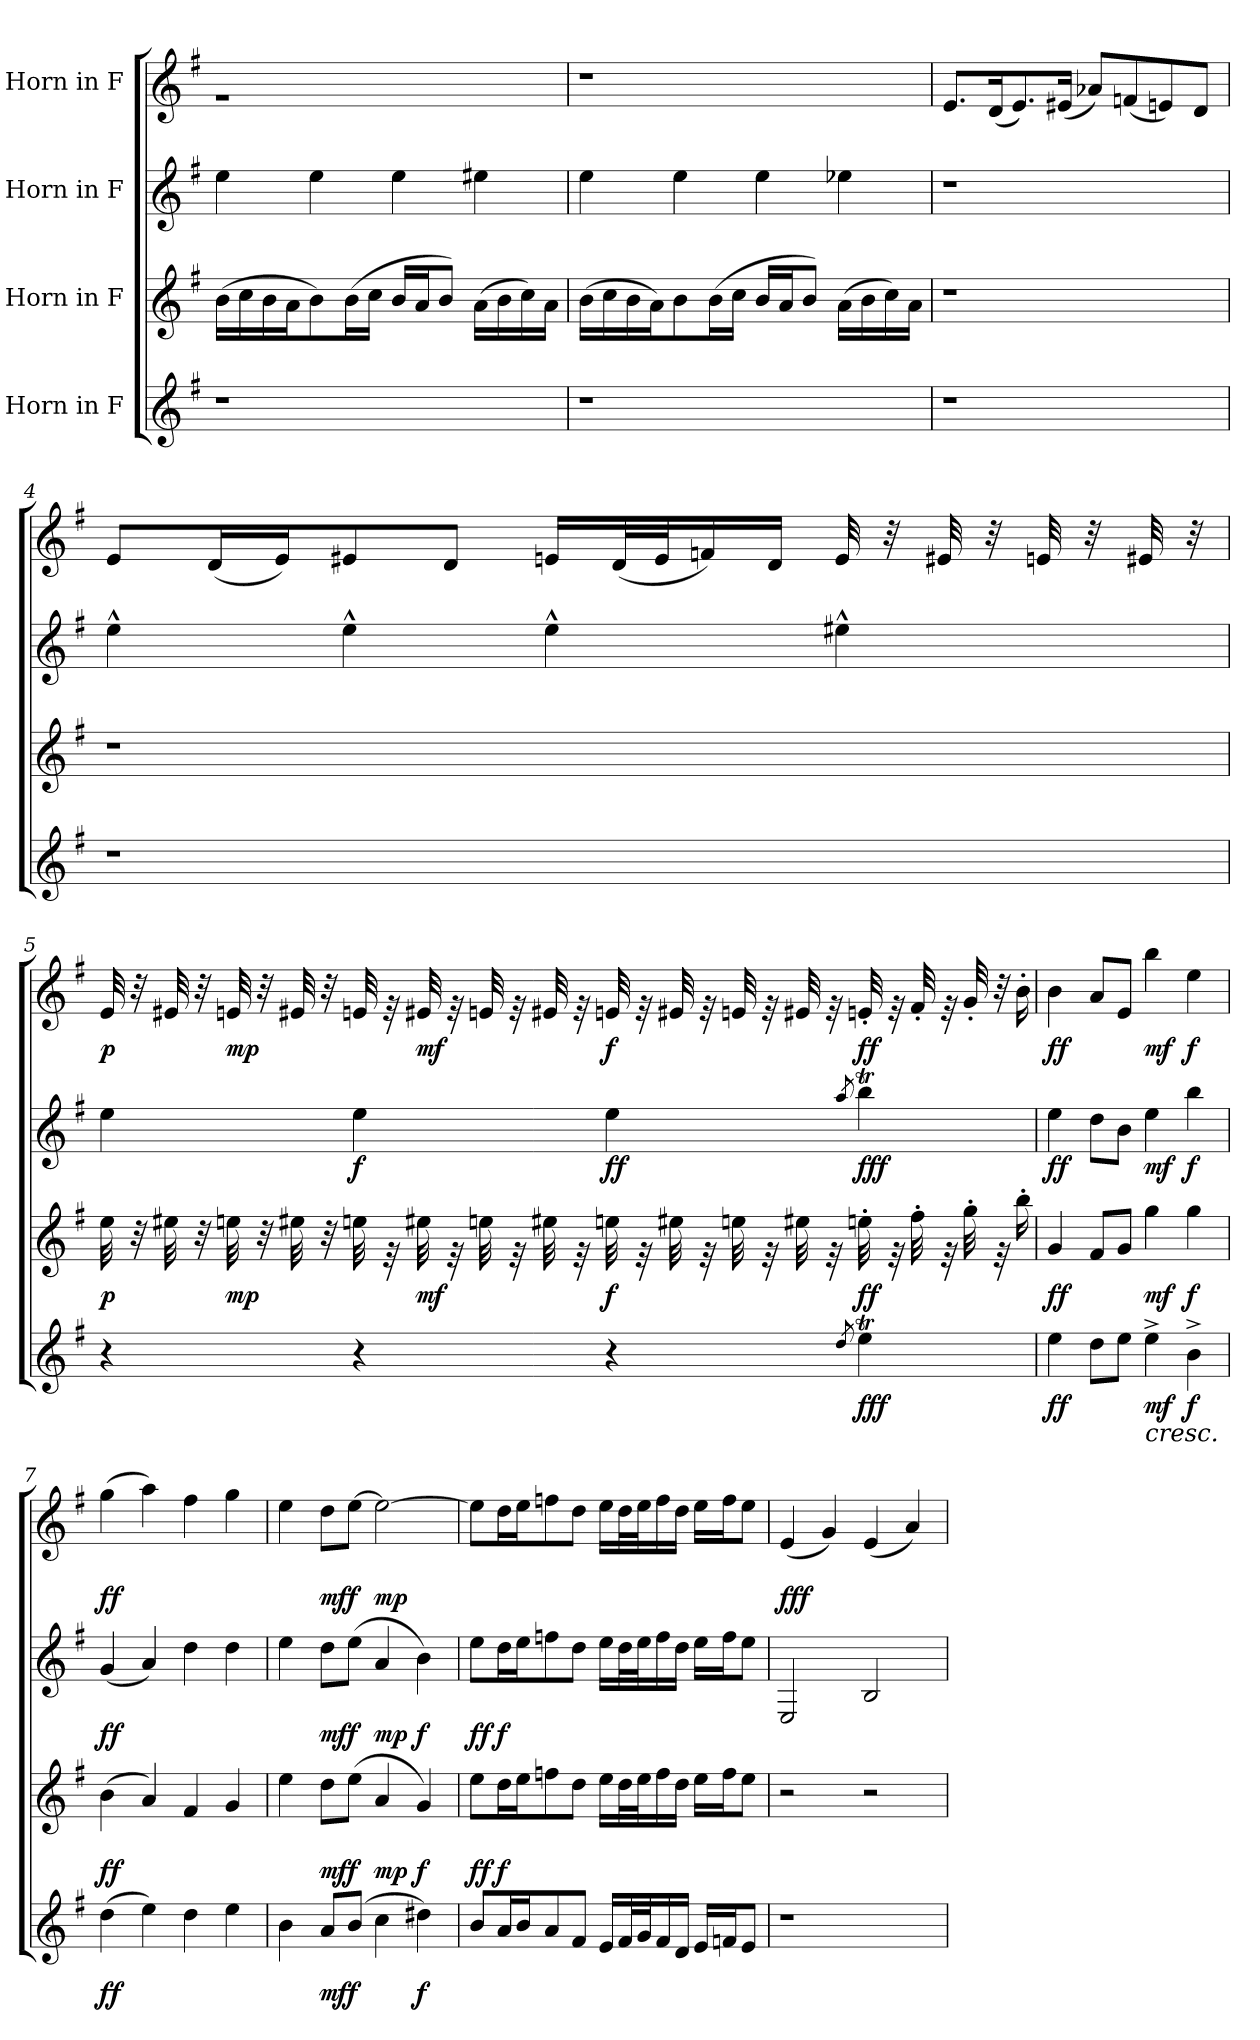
**kern	**dynam	**kern	**dynam	**kern	**dynam	**kern	**dynam
*part4	*part4	*part3	*part3	*part2	*part2	*part1	*part1
*staff4	*staff4	*staff3	*staff3	*staff2	*staff2	*staff1	*staff1
*I"Horn in F	*	*I"Horn in F	*	*I"Horn in F	*	*I"Horn in F	*
*clefG2	*	*clefG2	*	*clefG2	*	*clefG2	*
*ITrd4c7	*	*ITrd4c7	*	*ITrd4c7	*	*ITrd4c7	*
*k[]	*	*k[]	*	*k[]	*	*k[]	*
=1	=1	=1	=1	=1	=1	=1	=1
1r	.	(16e\LL	.	4a\	.	1rg	.
.	.	16f\	.	.	.	.	.
.	.	16e\	.	.	.	.	.
.	.	16d\J	.	.	.	.	.
.	.	8e\)	.	4a\	.	.	.
.	.	(16e\L	.	.	.	.	.
.	.	16f\JJ	.	.	.	.	.
.	.	16e/LL	.	4a\	.	.	.
.	.	16d/J	.	.	.	.	.
.	.	8e/J)	.	.	.	.	.
.	.	(16d\LL	.	4a#X\	.	.	.
.	.	16e\	.	.	.	.	.
.	.	16f\)	.	.	.	.	.
.	.	16d\JJ	.	.	.	.	.
=2	=2	=2	=2	=2	=2	=2	=2
1r	.	(16e\LL	.	4a\	.	1r	.
.	.	16f\	.	.	.	.	.
.	.	16e\	.	.	.	.	.
.	.	16d\J)	.	.	.	.	.
.	.	8e\	.	4a\	.	.	.
.	.	(16e\L	.	.	.	.	.
.	.	16f\JJ	.	.	.	.	.
.	.	16e/LL	.	4a\	.	.	.
.	.	16d/J	.	.	.	.	.
.	.	8e/J)	.	.	.	.	.
.	.	(16d\LL	.	4a-X\	.	.	.
.	.	16e\	.	.	.	.	.
.	.	16f\)	.	.	.	.	.
.	.	16d\JJ	.	.	.	.	.
=3	=3	=3	=3	=3	=3	=3	=3
1r	.	1r	.	1r	.	8.A/L	.
.	.	.	.	.	.	(16G/K	.
.	.	.	.	.	.	8.A/)	.
.	.	.	.	.	.	(16A#X/Jk	.
.	.	.	.	.	.	8d-X/L)	.
.	.	.	.	.	.	(8B-X/	.
.	.	.	.	.	.	8An/)	.
.	.	.	.	.	.	8G/J	.
!!LO:LB:g=z
=4	=4	=4	=4	=4	=4	=4	=4
1r	.	1r	.	4a^^\	.	8A/L	.
.	.	.	.	.	.	(16G/L	.
.	.	.	.	.	.	16A/J)	.
.	.	.	.	4a^^\	.	8A#X/	.
.	.	.	.	.	.	8G/J	.
.	.	.	.	4a^^\	.	16An/LL	.
.	.	.	.	.	.	(32G/L	.
.	.	.	.	.	.	32A/J	.
.	.	.	.	.	.	16B-X/)	.
.	.	.	.	.	.	16G/JJ	.
.	.	.	.	4a#X^^\	.	32A/	.
.	.	.	.	.	.	32r	.
.	.	.	.	.	.	32A#X/	.
.	.	.	.	.	.	32r	.
.	.	.	.	.	.	32An/	.
.	.	.	.	.	.	32r	.
.	.	.	.	.	.	32A#X/	.
.	.	.	.	.	.	32r	.
!!LO:PB:g=z
=5	=5	=5	=5	=5	=5	=5	=5
!	!	!	!LO:DY:b	!	!	!	!LO:DY:b
4r	.	32a\	p	4a\	.	32A/	p
.	.	32r	.	.	.	32r	.
.	.	32a#X\	.	.	.	32A#X/	.
.	.	32r	.	.	.	32r	.
!	!	!	!LO:DY:b	!	!	!	!LO:DY:b
.	.	32an\	mp	.	.	32An/	mp
.	.	32r	.	.	.	32r	.
.	.	32a#X\	.	.	.	32A#X/	.
.	.	32r	.	.	.	32r	.
!	!	!	!	!	!LO:DY:b	!	!
4r	.	32an\	.	4a\	f	32An/	.
.	.	32re	.	.	.	32re	.
!	!	!	!LO:DY:b	!	!	!	!LO:DY:b
.	.	32a#X\	mf	.	.	32A#X/	mf
.	.	32re	.	.	.	32re	.
.	.	32an\	.	.	.	32An/	.
.	.	32re	.	.	.	32re	.
.	.	32a#X\	.	.	.	32A#X/	.
.	.	32re	.	.	.	32re	.
!	!	!	!LO:DY:b	!	!LO:DY:b	!	!LO:DY:b
4r	.	32an\	f	4a\	ff	32An/	f
.	.	32re	.	.	.	32re	.
.	.	32a#X\	.	.	.	32A#X/	.
.	.	32re	.	.	.	32re	.
.	.	32an\	.	.	.	32An/	.
.	.	32re	.	.	.	32re	.
.	.	32a#X\	.	.	.	32A#X/	.
.	.	32re	.	.	.	32re	.
8qg/	.	.	.	8qdd/	.	.	.
!	!LO:DY:b	!	!LO:DY:b	!	!LO:DY:b	!	!LO:DY:b
4aT\	fff	32an'\	ff	4eet\	fff	32An'/	ff
.	.	32re	.	.	.	32re	.
.	.	32b'\	.	.	.	32B'/	.
.	.	32re	.	.	.	32re	.
.	.	32cc'\	.	.	.	32c'/	.
.	.	32re	.	.	.	32r	.
.	.	16ee'\	.	.	.	16e'\	.
!!LO:LB:g=z
=6	=6	=6	=6	=6	=6	=6	=6
!	!LO:DY:b	!	!LO:DY:b	!	!LO:DY:b	!	!LO:DY:b
4a\	ff	4c/	ff	4a\	ff	4e\	ff
8g\L	.	8B/L	.	8g\L	.	8d/L	.
8a\J	.	8c/J	.	8e\J	.	8A/J	.
!	!LO:HP:b	!	!	!	!	!	!
!	!LO:DY:n=1:b	!	!LO:DY:b	!	!LO:DY:b	!	!LO:DY:b
4a^\	< mf	4cc\	mf	4a\	mf	4ee\	mf
!	!LO:DY:n=2:b	!	!LO:DY:b	!	!LO:DY:b	!	!LO:DY:b
4e^\	f	4cc\	f	4ee\	f	4a\	f
.	[	.	.	.	.	.	.
=7	=7	=7	=7	=7	=7	=7	=7
!	!LO:DY:b	!	!LO:DY:b	!	!LO:DY:b	!	!LO:DY:b
(4g\	ff	(4e\	ff	(4c/	ff	(4cc\	ff
4a\)	.	4d/)	.	4d/)	.	4dd\)	.
4g\	.	4B/	.	4g\	.	4b\	.
4a\	.	4c/	.	4g\	.	4cc\	.
=8	=8	=8	=8	=8	=8	=8	=8
4e\	.	4a\	.	4a\	.	4a\	.
!	!LO:DY:b	!	!LO:DY:b	!	!LO:DY:b	!	!LO:DY:b
8d/L	mf	8g\L	mf	8g\L	mf	8g\L	mf
!	!LO:DY:b	!	!LO:DY:b	!	!LO:DY:b	!	!LO:DY:b
(8e/J	f	(8a\J	f	(8a\J	f	[8a\J	f
!	!	!	!LO:DY:b	!	!LO:DY:b	!	!LO:DY:b
4f\	.	4d/	mp	4d/	mp	2a\_	mp
!	!LO:DY:b	!	!LO:DY:b	!	!LO:DY:b	!	!
4g#X\)	f	4c/)	f	4e\)	f	.	.
=9	=9	=9	=9	=9	=9	=9	=9
!	!	!	!LO:DY:b	!	!LO:DY:b	!	!
8e/L	.	8a\L	ff	8a\L	ff	8a\L]	.
!	!	!	!LO:DY:b	!	!LO:DY:b	!	!
16d/L	.	16g\L	f	16g\L	f	16g\L	.
16e/J	.	16a\J	.	16a\J	.	16a\J	.
8d/	.	8b-X\	.	8b-X\	.	8b-X\	.
8B/J	.	8g\J	.	8g\J	.	8g\J	.
16A/LL	.	16a\LL	.	16a\LL	.	16a\LL	.
32B/L	.	32g\L	.	32g\L	.	32g\L	.
32c/J	.	32a\J	.	32a\J	.	32a\J	.
16B/	.	16b-\	.	16b-\	.	16b-\	.
16G/JJ	.	16g\JJ	.	16g\JJ	.	16g\JJ	.
16A/LL	.	16a\LL	.	16a\LL	.	16a\LL	.
16B-X/J	.	16b-\J	.	16b-\J	.	16b-\J	.
8A/J	.	8a\J	.	8a\J	.	8a\J	.
!!LO:LB:g=z
=10	=10	=10	=10	=10	=10	=10	=10
!	!	!	!	!	!	!	!LO:DY:b
1r	.	2r	.	2AA/	.	(4A/	fff
.	.	.	.	.	.	4c/)	.
.	.	2r	.	2E/	.	(4A/	.
.	.	.	.	.	.	4d/)	.
=	=	=	=	=	=	=	=
*-	*-	*-	*-	*-	*-	*-	*-
